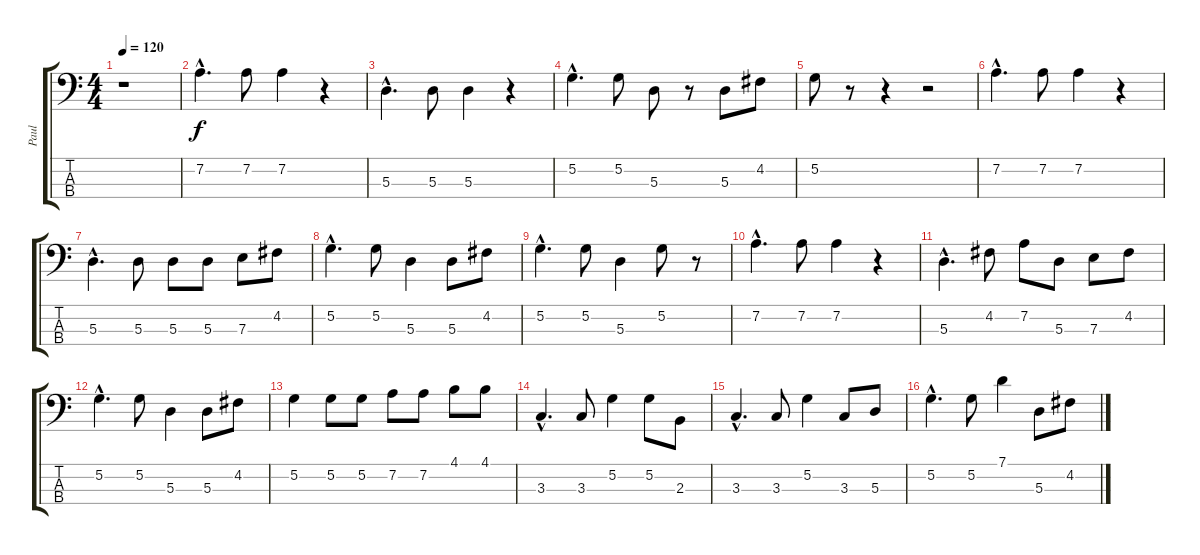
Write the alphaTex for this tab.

\track ("Paul" "Paul") {instrument fretlessbass}
\staff {score tabs}
\tuning (G2 D2 A1 E1) {hide}
\ts (4 4)
\tempo 120
\clef f4
\ks c
r.1{dy f instrument fretlessbass} |
7.2{hac}.4{d} 7.2.8 7.2.4 r.4 |
5.3{hac}.4{d} 5.3.8 5.3.4 r.4 |
5.2{hac}.4{d} 5.2.8 5.3.8 r.8 5.3.8 4.2.8 |
5.2.8 r.8 r.4 r.2 |
7.2{hac}.4{d} 7.2.8 7.2.4 r.4 |
5.3{hac}.4{d} 5.3.8 5.3.8 5.3.8 7.3.8 4.2.8 |
5.2{hac}.4{d} 5.2.8 5.3.4 5.3.8 4.2.8 |
5.2{hac}.4{d} 5.2.8 5.3.4 5.2.8 r.8 |
7.2{hac}.4{d} 7.2.8 7.2.4 r.4 |
5.3{hac}.4{d} 4.2.8 7.2.8 5.3.8 7.3.8 4.2.8 |
5.2{hac}.4{d} 5.2.8 5.3.4 5.3.8 4.2.8 |
5.2.4 5.2.8 5.2.8 7.2.8 7.2.8 4.1.8 4.1.8 |
3.3{hac}.4{d} 3.3.8 5.2.4 5.2.8 2.3.8 |
3.3{hac}.4{d} 3.3.8 5.2.4 3.3.8 5.3.8 |
5.2{hac}.4{d} 5.2.8 7.1.4 5.3.8 4.2.8
